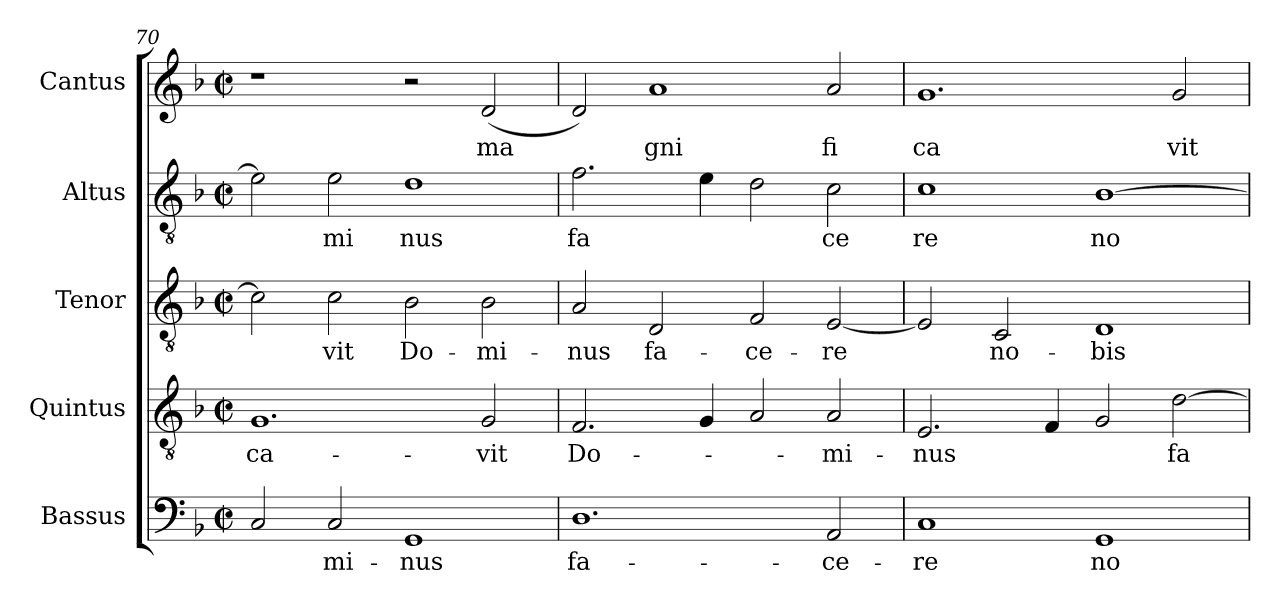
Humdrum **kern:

**kern	**text	**kern	**text	**kern	**text	**kern	**text	**kern	**text
*part5	*part5	*part4	*part4	*part3	*part3	*part2	*part2	*part1	*part1
*staff5	*staff5	*staff4	*staff4	*staff3	*staff3	*staff2	*staff2	*staff1	*staff1
*I"Bassus	*	*I"Quintus	*	*I"Tenor	*	*I"Altus	*	*I"Cantus	*
*clefF4	*	*clefGv2	*	*clefGv2	*	*clefGv2	*	*clefG2	*
*k[b-]	*	*k[b-]	*	*k[b-]	*	*k[b-]	*	*k[b-]	*
*F:	*	*F:	*	*F:	*	*F:	*	*F:	*
*M2/2	*	*M2/2	*	*M2/2	*	*M2/2	*	*M2/2	*
*met(c|)	*	*met(c|)	*	*met(c|)	*	*met(c|)	*	*met(c|)	*
=70	=70	=70	=70	=70	=70	=70	=70	=70	=70
!	!	!	!LO:LY:b:cj	!	!	!	!	!	!
2C/	.	1.G	-ca-	2c\]	.	2e\]	.	1r	.
!	!LO:LY:b:cj	!	!	!	!LO:LY:b:cj	!	!LO:LY:b:cj	!	!
2C/	-mi-	.	.	2c\	-vit	2e\	mi	.	.
!	!LO:LY:b:cj	!	!	!	!LO:LY:b:cj	!	!LO:LY:b:cj	!	!
1GG	-nus	.	.	2B-\	Do-	1d	nus	2r	.
!	!	!	!LO:LY:b:cj	!	!LO:LY:b:cj	!	!	!	!LO:LY:b
.	.	2G/	-vit	2B-\	-mi-	.	.	(<2d/	ma
=71	=71	=71	=71	=71	=71	=71	=71	=71	=71
!	!LO:LY:b:cj	!	!LO:LY:b	!	!LO:LY:b:cj	!	!LO:LY:b:cj	!	!
1.D	fa-	2.F/	Do-	2A/	-nus	2.f\	fa	2d/)	.
!	!	!	!	!	!LO:LY:b:cj	!	!	!	!LO:LY:b:cj
.	.	.	.	2D/	fa-	.	.	1a	gni
.	.	4G/	.	.	.	4e\	.	.	.
!	!	!	!	!	!LO:LY:b:cj	!	!	!	!
.	.	2A/	.	2F/	-ce-	2d\	.	.	.
!	!LO:LY:b:cj	!	!LO:LY:b:cj	!	!LO:LY:b:cj	!	!LO:LY:b:cj	!	!LO:LY:b:cj
2AA/	-ce-	2A/	-mi-	[<2E/	-re	2c\	ce	2a/	fi
=72	=72	=72	=72	=72	=72	=72	=72	=72	=72
!	!LO:LY:b:cj	!	!LO:LY:b	!	!	!	!LO:LY:b:cj	!	!LO:LY:b:cj
1C	-re	2.E/	-nus	2E/]	.	1c	re	1.g	ca
!	!	!	!	!	!LO:LY:b:cj	!	!	!	!
.	.	.	.	2C/	no-	.	.	.	.
.	.	4F/	.	.	.	.	.	.	.
!	!LO:LY:b:cj	!	!	!	!LO:LY:b:cj	!	!LO:LY:b:cj	!	!
1GG	no-	2G/	.	1D	-bis-	[>1B-	no	.	.
!	!	!	!LO:LY:b:cj	!	!	!	!	!	!LO:LY:b:cj
.	.	[>2d\	fa-	.	.	.	.	2g/	vit
=	=	=	=	=	=	=	=	=	=
*-	*-	*-	*-	*-	*-	*-	*-	*-	*-
